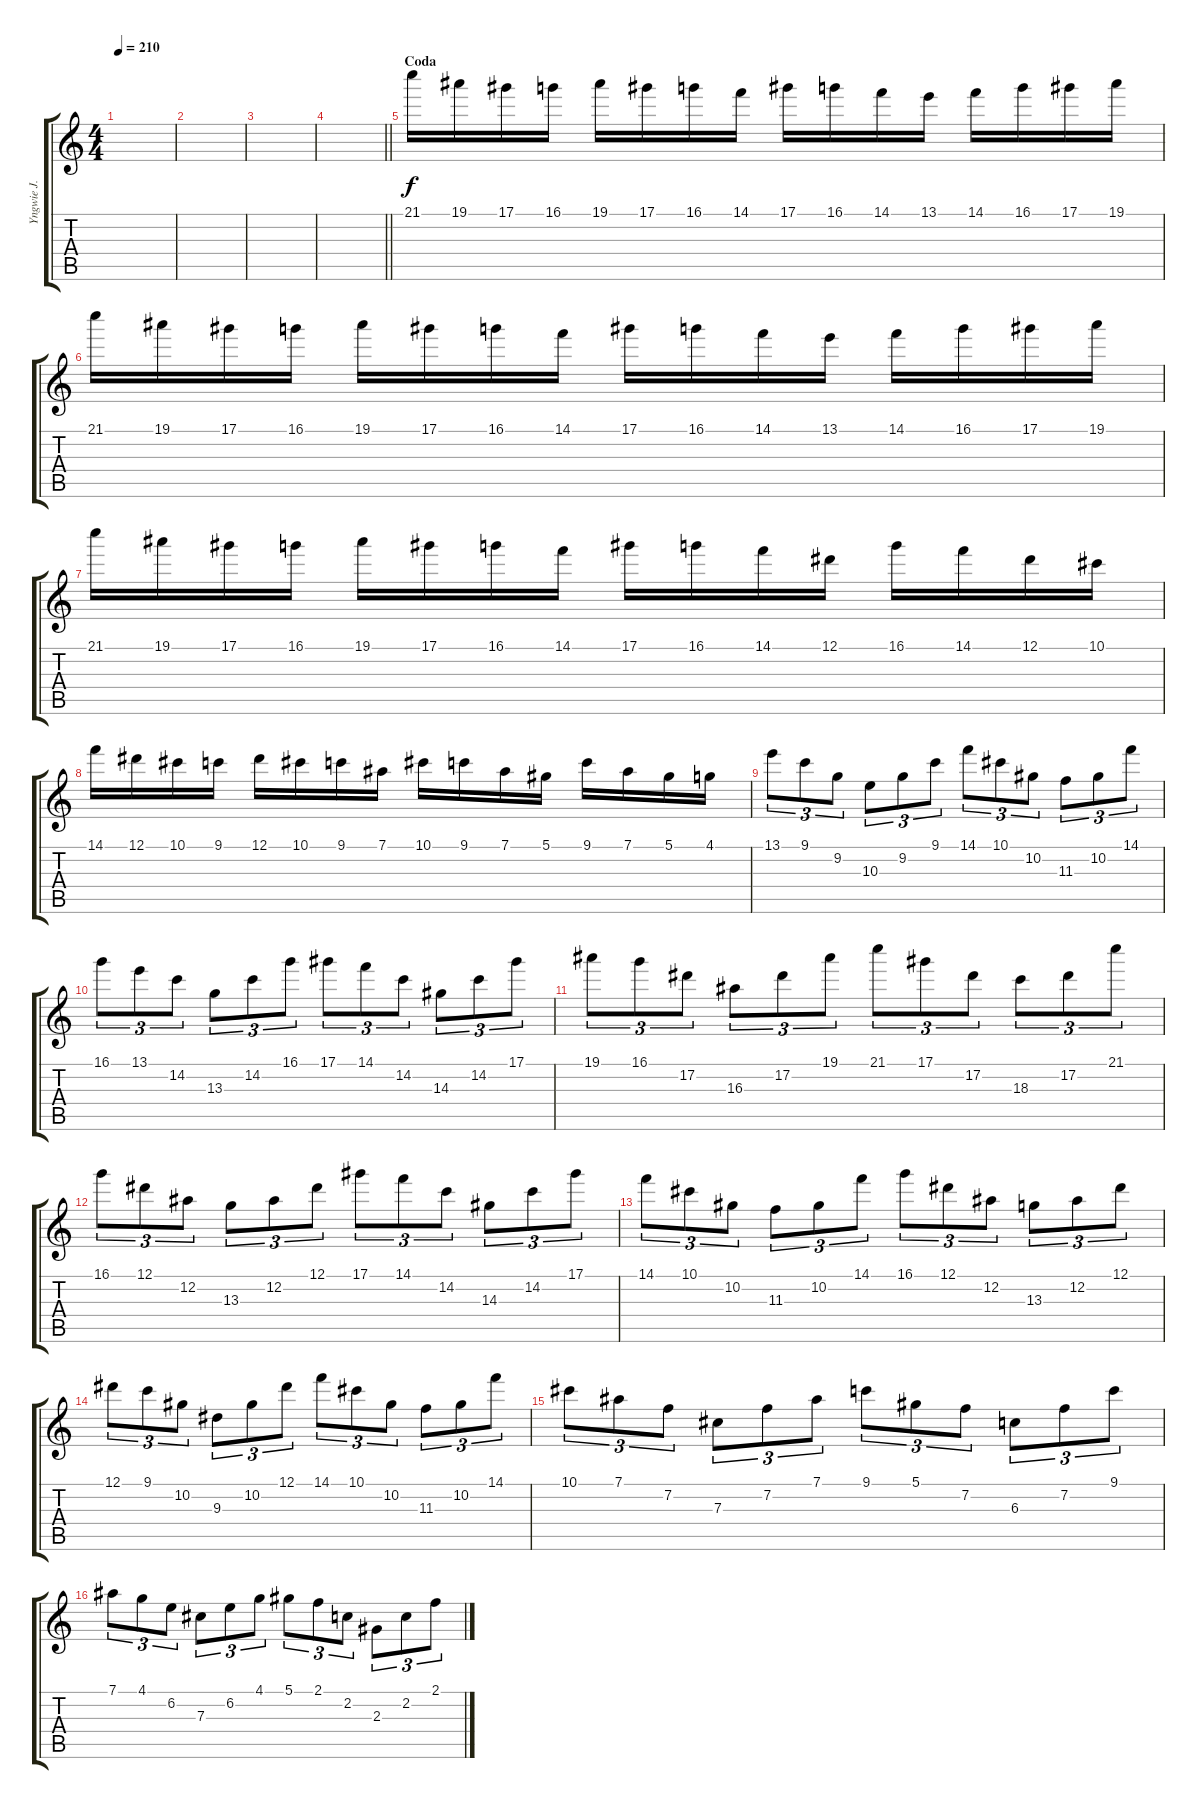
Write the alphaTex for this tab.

\track ("Yngwie J. Malmsteen " "Yngwie J. ") {instrument overdrivenguitar}
\staff {score tabs}
\tuning (Eb4 Bb3 Gb3 Db3 Ab2 Eb2) {hide}
\ts (4 4)
\tempo 210
\clef g2
\ks c
|
|
|
\barLineRight lightlight
|
\section ("" "Coda")
21.1.16 19.1.16 17.1.16 16.1.16 19.1.16 17.1.16 16.1.16 14.1.16 17.1.16 16.1.16 14.1.16 13.1.16 14.1.16 16.1.16 17.1.16 19.1.16 |
21.1.16 19.1.16 17.1.16 16.1.16 19.1.16 17.1.16 16.1.16 14.1.16 17.1.16 16.1.16 14.1.16 13.1.16 14.1.16 16.1.16 17.1.16 19.1.16 |
21.1.16 19.1.16 17.1.16 16.1.16 19.1.16 17.1.16 16.1.16 14.1.16 17.1.16 16.1.16 14.1.16 12.1.16 16.1.16 14.1.16 12.1.16 10.1.16 |
14.1.16 12.1.16 10.1.16 9.1.16 12.1.16 10.1.16 9.1.16 7.1.16 10.1.16 9.1.16 7.1.16 5.1.16 9.1.16 7.1.16 5.1.16 4.1.16 |
13.1.8{tu (3 2)} 9.1.8{tu (3 2)} 9.2.8{tu (3 2)} 10.3.8{tu (3 2)} 9.2.8{tu (3 2)} 9.1.8{tu (3 2)} 14.1.8{tu (3 2)} 10.1.8{tu (3 2)} 10.2.8{tu (3 2)} 11.3.8{tu (3 2)} 10.2.8{tu (3 2)} 14.1.8{tu (3 2)} |
16.1.8{tu (3 2)} 13.1.8{tu (3 2)} 14.2.8{tu (3 2)} 13.3.8{tu (3 2)} 14.2.8{tu (3 2)} 16.1.8{tu (3 2)} 17.1.8{tu (3 2)} 14.1.8{tu (3 2)} 14.2.8{tu (3 2)} 14.3.8{tu (3 2)} 14.2.8{tu (3 2)} 17.1.8{tu (3 2)} |
19.1.8{tu (3 2)} 16.1.8{tu (3 2)} 17.2.8{tu (3 2)} 16.3.8{tu (3 2)} 17.2.8{tu (3 2)} 19.1.8{tu (3 2)} 21.1.8{tu (3 2)} 17.1.8{tu (3 2)} 17.2.8{tu (3 2)} 18.3.8{tu (3 2)} 17.2.8{tu (3 2)} 21.1.8{tu (3 2)} |
16.1.8{tu (3 2)} 12.1.8{tu (3 2)} 12.2.8{tu (3 2)} 13.3.8{tu (3 2)} 12.2.8{tu (3 2)} 12.1.8{tu (3 2)} 17.1.8{tu (3 2)} 14.1.8{tu (3 2)} 14.2.8{tu (3 2)} 14.3.8{tu (3 2)} 14.2.8{tu (3 2)} 17.1.8{tu (3 2)} |
14.1.8{tu (3 2)} 10.1.8{tu (3 2)} 10.2.8{tu (3 2)} 11.3.8{tu (3 2)} 10.2.8{tu (3 2)} 14.1.8{tu (3 2)} 16.1.8{tu (3 2)} 12.1.8{tu (3 2)} 12.2.8{tu (3 2)} 13.3.8{tu (3 2)} 12.2.8{tu (3 2)} 12.1.8{tu (3 2)} |
12.1.8{tu (3 2)} 9.1.8{tu (3 2)} 10.2.8{tu (3 2)} 9.3.8{tu (3 2)} 10.2.8{tu (3 2)} 12.1.8{tu (3 2)} 14.1.8{tu (3 2)} 10.1.8{tu (3 2)} 10.2.8{tu (3 2)} 11.3.8{tu (3 2)} 10.2.8{tu (3 2)} 14.1.8{tu (3 2)} |
10.1.8{tu (3 2)} 7.1.8{tu (3 2)} 7.2.8{tu (3 2)} 7.3.8{tu (3 2)} 7.2.8{tu (3 2)} 7.1.8{tu (3 2)} 9.1.8{tu (3 2)} 5.1.8{tu (3 2)} 7.2.8{tu (3 2)} 6.3.8{tu (3 2)} 7.2.8{tu (3 2)} 9.1.8{tu (3 2)} |
7.1.8{tu (3 2)} 4.1.8{tu (3 2)} 6.2.8{tu (3 2)} 7.3.8{tu (3 2)} 6.2.8{tu (3 2)} 4.1.8{tu (3 2)} 5.1.8{tu (3 2)} 2.1.8{tu (3 2)} 2.2.8{tu (3 2)} 2.3.8{tu (3 2)} 2.2.8{tu (3 2)} 2.1.8{tu (3 2)}
